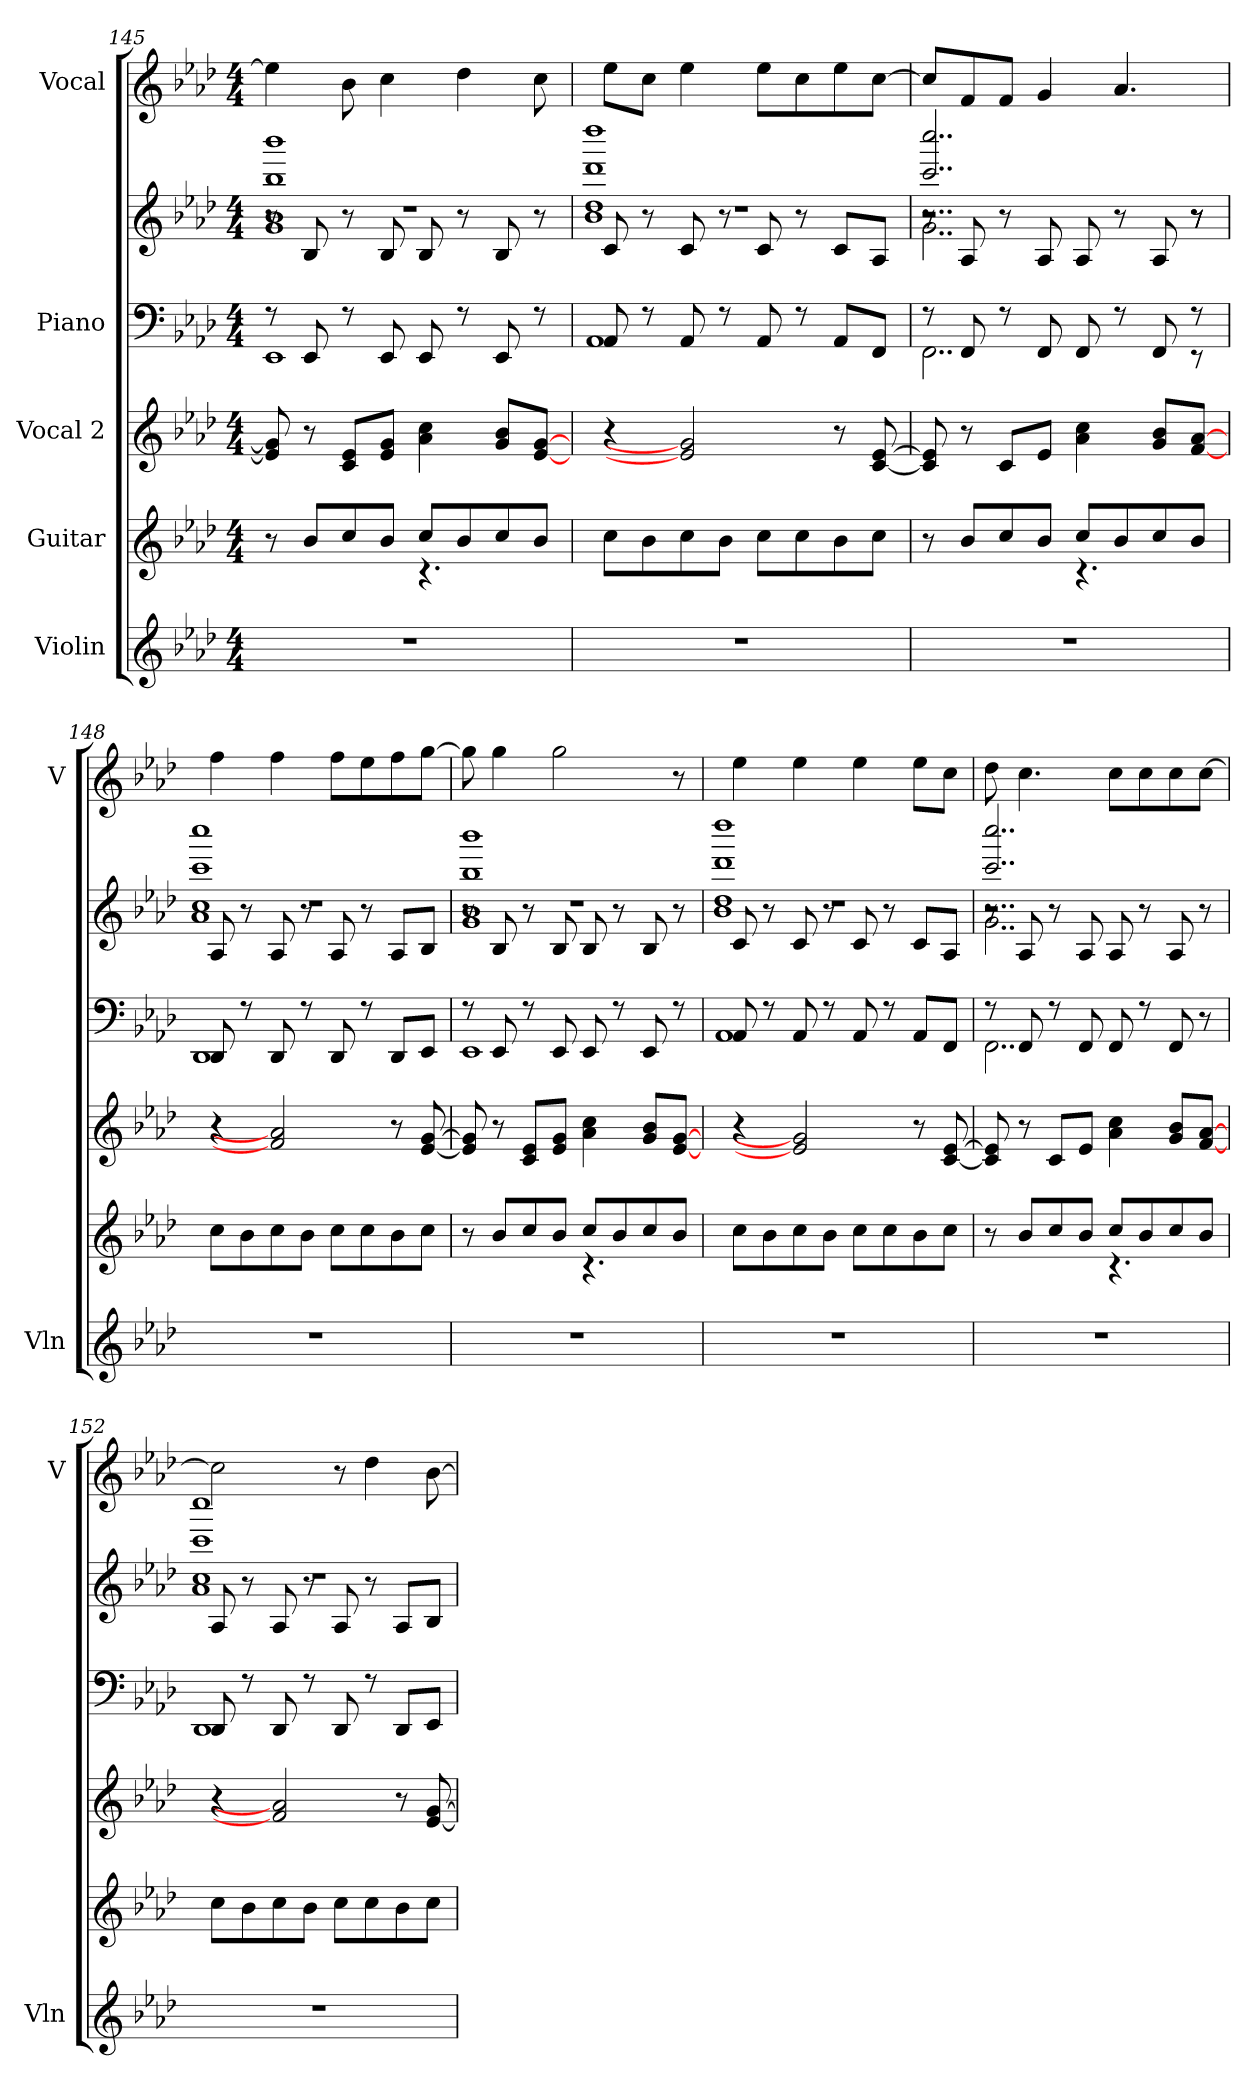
**kern	**kern	**kern	**kern	**kern	**kern
*part5	*part4	*part3	*part2	*part2	*part1
*staff6	*staff5	*staff4	*staff3	*staff2	*staff1
*I"Violin	*I"Guitar	*I"Vocal 2	*I"Piano	*	*I"Vocal
*I'Vln	*	*	*	*	*I'V
*clefG2	*clefG2	*clefG2	*clefF4	*clefG2	*clefG2
*k[b-e-a-d-]	*k[b-e-a-d-]	*k[b-e-a-d-]	*k[b-e-a-d-]	*k[b-e-a-d-]	*k[b-e-a-d-]
*M4/4	*M4/4	*M4/4	*M4/4	*M4/4	*M4/4
=145	=145	=145	=145	=145	=145
*	*^	*	*^	*^	*
*	*	*	*	*	*	*	*^	*
*	*	*	*	*	*	*	*	*^	*
1r	8r	2ryy	8e-/] 8g/]	8r	1EE-	8r	1g	1b- 1bb- 1bbb-	1r	4ee-\]
.	8b-/L	.	8r	8EE-/	.	8B-/	.	.	.	.
.	8cc/	.	8c/ 8e-/L	8r	.	8r	.	.	.	8b-\
.	8b-/J	.	8e-/ 8g/J	8EE-/	.	8B-/	.	.	.	4cc\
.	8cc/L	4.r	4a-\ 4cc\	8EE-/	.	8B-/	.	.	.	.
.	8b-/	.	.	8r	.	8r	.	.	.	4dd-\
.	8cc/	.	8g/ 8b-/L	8EE-/	.	8B-/	.	.	.	.
.	8b-/J	8ryy	[8e-/ [8g/J	8r	.	8r	.	.	.	8cc\
*	*v	*v	*	*	*	*	*	*	*	*
=146	=146	=146	=146	=146	=146	=146	=146	=146	=146
1r	8cc\L	4r	8AA-/	1AA-	8c/	1b-	1dd- 1ddd- 1dddd-	1r	8ee-\L
.	8b-\	.	8r	.	8r	.	.	.	8cc\J
.	8cc\	2e-/] 2g/]	8AA-/	.	8c/	.	.	.	4ee-\
.	8b-\J	.	8r	.	8r	.	.	.	.
.	8cc\L	.	8AA-/	.	8c/	.	.	.	8ee-\L
.	8cc\	.	8r	.	8r	.	.	.	8cc\
.	8b-\	8r	8AA-/L	.	8c/L	.	.	.	8ee-\
.	8cc\J	[8c/ [8e-/	8FF/J	.	8A-/J	.	.	.	[8cc\J
=147	=147	=147	=147	=147	=147	=147	=147	=147	=147
*	*^	*	*	*	*	*	*	*	*
1r	8r	2ryy	8c/] 8e-/]	8r	2..FF\	8r	2..g\	2..ccc/ 2..cccc/	2..r	8cc/L]
.	8b-/L	.	8r	8FF/	.	8A-/	.	.	.	8f/
.	8cc/	.	8c/L	8r	.	8r	.	.	.	8f/J
.	8b-/J	.	8e-/J	8FF/	.	8A-/	.	.	.	4g/
.	8cc/L	4.r	4a-\ 4cc\	8FF/	.	8A-/	.	.	.	.
.	8b-/	.	.	8r	.	8r	.	.	.	4.a-/
.	8cc/	.	8g/ 8b-/L	8FF/	.	8A-/	.	.	.	.
.	8b-/J	8ryy	[8f/ [8a-/J	8r	8r	8r	8r	8r	8ryy	.
*	*v	*v	*	*	*	*	*	*	*	*
!!LO:LB:g=z
=148	=148	=148	=148	=148	=148	=148	=148	=148	=148
1r	8cc\L	4r	8DD-/	1DD-	8A-/	1a-	1cc 1ccc 1cccc	1r	4ff\
.	8b-\	.	8r	.	8r	.	.	.	.
.	8cc\	2f/] 2a-/]	8DD-/	.	8A-/	.	.	.	4ff\
.	8b-\J	.	8r	.	8r	.	.	.	.
.	8cc\L	.	8DD-/	.	8A-/	.	.	.	8ff\L
.	8cc\	.	8r	.	8r	.	.	.	8ee-\
.	8b-\	8r	8DD-/L	.	8A-/L	.	.	.	8ff\
.	8cc\J	[8e-/ [8g/	8EE-/J	.	8B-/J	.	.	.	[8gg\J
=149	=149	=149	=149	=149	=149	=149	=149	=149	=149
*	*^	*	*	*	*	*	*	*	*
1r	8r	2ryy	8e-/] 8g/]	8r	1EE-	8r	1g	1b- 1bb- 1bbb-	1r	8gg\]
.	8b-/L	.	8r	8EE-/	.	8B-/	.	.	.	4gg\
.	8cc/	.	8c/ 8e-/L	8r	.	8r	.	.	.	.
.	8b-/J	.	8e-/ 8g/J	8EE-/	.	8B-/	.	.	.	2gg\
.	8cc/L	4.r	4a-\ 4cc\	8EE-/	.	8B-/	.	.	.	.
.	8b-/	.	.	8r	.	8r	.	.	.	.
.	8cc/	.	8g/ 8b-/L	8EE-/	.	8B-/	.	.	.	.
.	8b-/J	8ryy	[8e-/ [8g/J	8r	.	8r	.	.	.	8r
*	*v	*v	*	*	*	*	*	*	*	*
=150	=150	=150	=150	=150	=150	=150	=150	=150	=150
1r	8cc\L	4r	8AA-/	1AA-	8c/	1b-	1dd- 1ddd- 1dddd-	1r	4ee-\
.	8b-\	.	8r	.	8r	.	.	.	.
.	8cc\	2e-/] 2g/]	8AA-/	.	8c/	.	.	.	4ee-\
.	8b-\J	.	8r	.	8r	.	.	.	.
.	8cc\L	.	8AA-/	.	8c/	.	.	.	4ee-\
.	8cc\	.	8r	.	8r	.	.	.	.
.	8b-\	8r	8AA-/L	.	8c/L	.	.	.	8ee-\L
.	8cc\J	[8c/ [8e-/	8FF/J	.	8A-/J	.	.	.	8cc\J
=151	=151	=151	=151	=151	=151	=151	=151	=151	=151
*	*^	*	*	*	*	*	*	*	*
1r	8r	2ryy	8c/] 8e-/]	8r	2..FF\	8r	2..g\	2..ccc/ 2..cccc/	2..r	8dd-\
.	8b-/L	.	8r	8FF/	.	8A-/	.	.	.	4.cc\
.	8cc/	.	8c/L	8r	.	8r	.	.	.	.
.	8b-/J	.	8e-/J	8FF/	.	8A-/	.	.	.	.
.	8cc/L	4.r	4a-\ 4cc\	8FF/	.	8A-/	.	.	.	8cc\L
.	8b-/	.	.	8r	.	8r	.	.	.	8cc\
.	8cc/	.	8g/ 8b-/L	8FF/	.	8A-/	.	.	.	8cc\
.	8b-/J	8ryy	[8f/ [8a-/J	8r	8ryy	8r	8ryy	8ryy	8ryy	[8cc\J
*	*v	*v	*	*	*	*	*	*	*	*
!!LO:PB:g=z
=152	=152	=152	=152	=152	=152	=152	=152	=152	=152
1r	8cc\L	4r	8DD-/	1DD-	8A-/	1a-	1cc 1ccc 1cccc	1r	2cc\]
.	8b-\	.	8r	.	8r	.	.	.	.
.	8cc\	2f/] 2a-/]	8DD-/	.	8A-/	.	.	.	.
.	8b-\J	.	8r	.	8r	.	.	.	.
.	8cc\L	.	8DD-/	.	8A-/	.	.	.	8r
.	8cc\	.	8r	.	8r	.	.	.	4dd-\
.	8b-\	8r	8DD-/L	.	8A-/L	.	.	.	.
.	8cc\J	[8e-/ [8g/	8EE-/J	.	8B-/J	.	.	.	[8b-\
*	*	*	*v	*v	*	*	*	*	*
*	*	*	*	*v	*v	*v	*v	*
=	=	=	=	=	=
*-	*-	*-	*-	*-	*-
